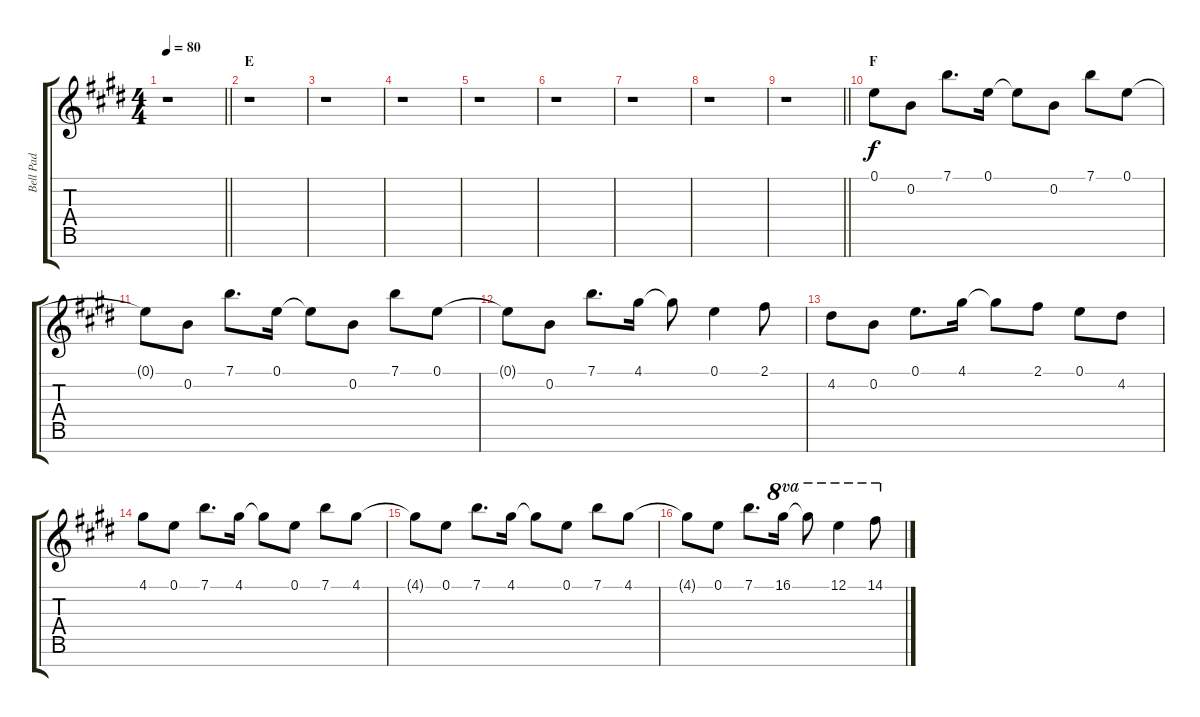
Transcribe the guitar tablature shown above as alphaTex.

\track ("Bell Pad" "Bell Pad") {instrument tubularbells}
\staff {score tabs}
\tuning (E5 B4 G4 D4 A3 E3 B2) {hide}
\ts (4 4)
\tempo 80
\clef g2
\barLineRight lightlight
\ks e
r.1{dy f} |
\section ("" "E")
r.1 |
r.1 |
r.1 |
r.1 |
r.1 |
r.1 |
r.1 |
\barLineRight lightlight
r.1 |
\section ("" "F")
0.1.8 0.2.8 7.1.8{d} 0.1.16 0.1{t}.8 0.2.8 7.1.8 0.1.8 |
0.1{t}.8 0.2.8 7.1.8{d} 0.1.16 0.1{t}.8 0.2.8 7.1.8 0.1.8 |
0.1{t}.8 0.2.8 7.1.8{d} 4.1.16 4.1{t}.8 0.1.4 2.1.8 |
4.2.8 0.2.8 0.1.8{d} 4.1.16 4.1{t}.8 2.1.8 0.1.8 4.2.8 |
4.1.8 0.1.8 7.1.8{d} 4.1.16 4.1{t}.8 0.1.8 7.1.8 4.1.8 |
4.1{t}.8 0.1.8 7.1.8{d} 4.1.16 4.1{t}.8 0.1.8 7.1.8 4.1.8 |
4.1{t}.8 0.1.8 7.1.8{d} 16.1.16{ot 8va} 16.1{t}.8{ot 8va} 12.1.4{ot 8va} 14.1.8{ot 8va}
